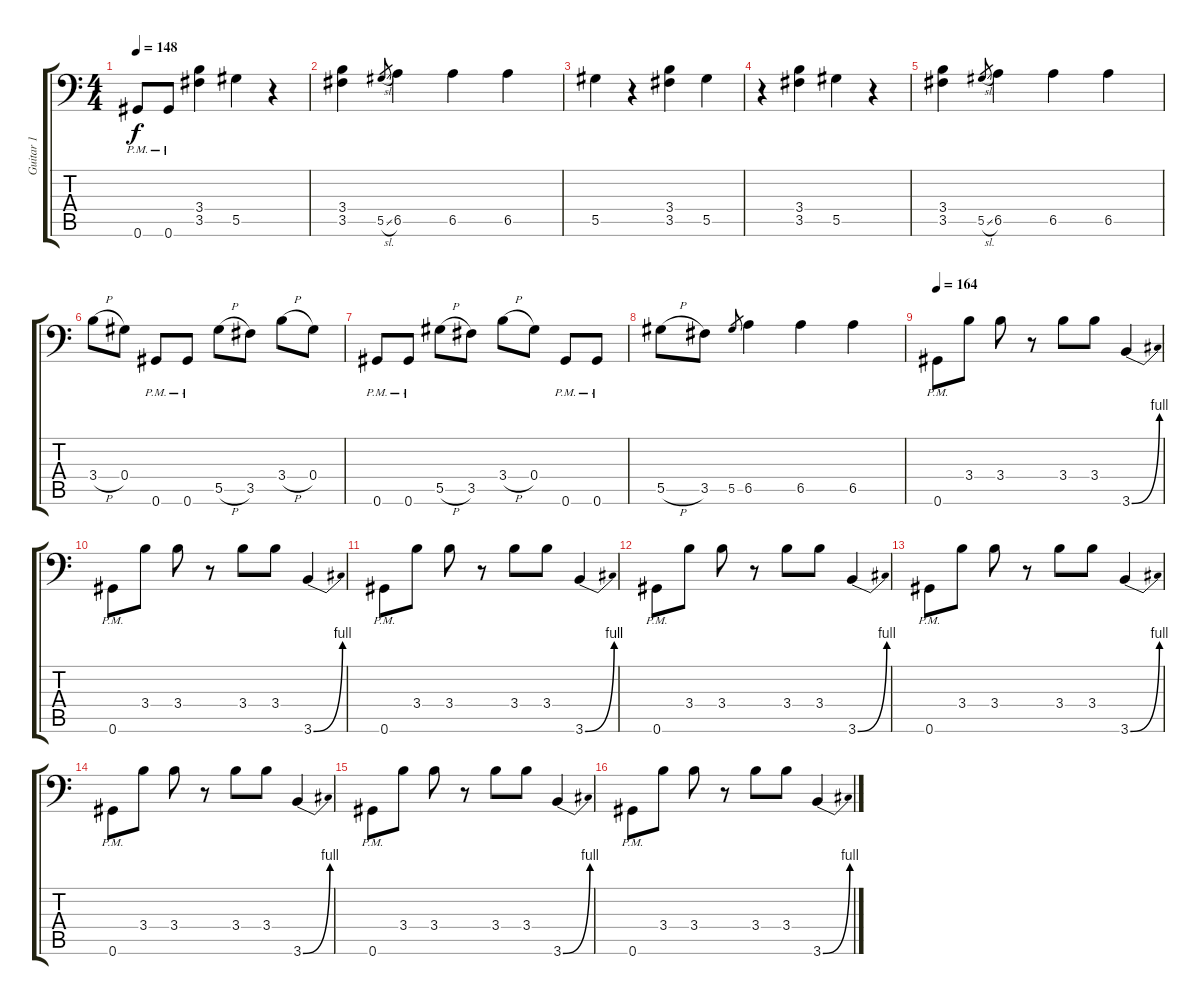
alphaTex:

\track ("Guitar 1" "Guitar 1") {instrument distortionguitar}
\staff {score tabs}
\tuning (Bb3 F3 Db3 Ab2 Eb2 Ab1) {hide}
\ts (4 4)
\tempo 148
\clef f4
\ks c
0.6{pm}.8{dy f} 0.6{pm}.8 (3.4 3.5).4 5.5.4 r.4 |
(3.4 3.5).4 5.5{sl}.8{gr} 6.5.4 6.5.4 6.5.4 |
5.5.4 r.4 (3.4 3.5).4 5.5.4 |
r.4 (3.4 3.5).4 5.5.4 r.4 |
(3.4 3.5).4 5.5{sl}.8{gr} 6.5.4 6.5.4 6.5.4 |
3.4{h}.8 0.4.8 0.6{pm}.8 0.6{pm}.8 5.5{h}.8 3.5.8 3.4{h}.8 0.4.8 |
0.6{pm}.8 0.6{pm}.8 5.5{h}.8 3.5.8 3.4{h}.8 0.4.8 0.6{pm}.8 0.6{pm}.8 |
5.5{h}.8 3.5.8 5.5.8{gr} 6.5.4 6.5.4 6.5.4 |
\tempo 164
0.6{pm}.8 3.4.8 3.4.8 r.8 3.4.8 3.4.8 3.6{be (bend 0 0 60 4)}.4 |
0.6{pm}.8 3.4.8 3.4.8 r.8 3.4.8 3.4.8 3.6{be (bend 0 0 60 4)}.4 |
0.6{pm}.8 3.4.8 3.4.8 r.8 3.4.8 3.4.8 3.6{be (bend 0 0 60 4)}.4 |
0.6{pm}.8 3.4.8 3.4.8 r.8 3.4.8 3.4.8 3.6{be (bend 0 0 60 4)}.4 |
0.6{pm}.8 3.4.8 3.4.8 r.8 3.4.8 3.4.8 3.6{be (bend 0 0 60 4)}.4 |
0.6{pm}.8 3.4.8 3.4.8 r.8 3.4.8 3.4.8 3.6{be (bend 0 0 60 4)}.4 |
0.6{pm}.8 3.4.8 3.4.8 r.8 3.4.8 3.4.8 3.6{be (bend 0 0 60 4)}.4 |
0.6{pm}.8 3.4.8 3.4.8 r.8 3.4.8 3.4.8 3.6{be (bend 0 0 60 4)}.4
